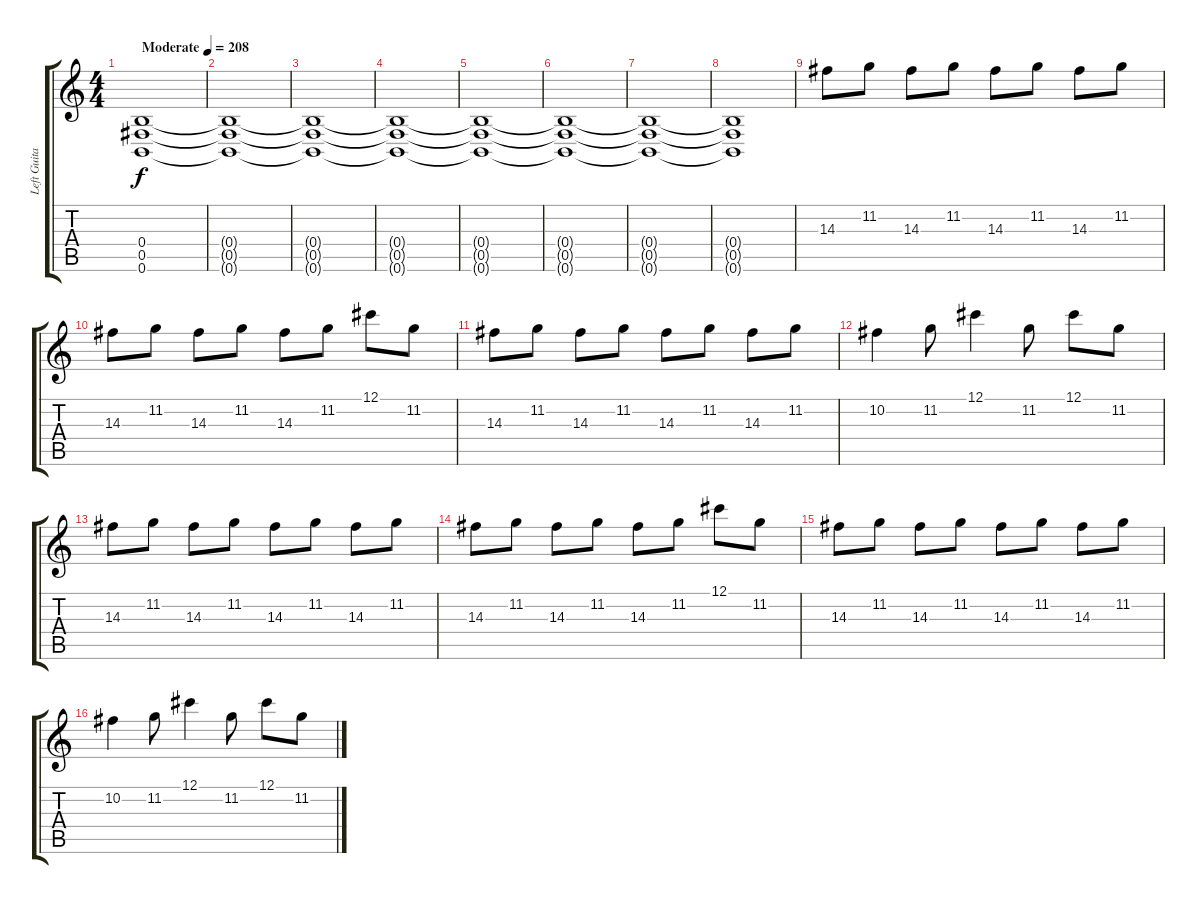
\track ("Left Guitar" "Left Guita") {instrument distortionguitar}
\staff {score tabs}
\tuning (Db4 Ab3 E3 B2 Gb2 B1) {hide}
\ts (4 4)
\tempo (208 "Moderate")
\clef g2
\ks c
(0.4 0.5 0.6).1{dy f instrument distortionguitar} |
(0.4{t} 0.5{t} 0.6{t}).1 |
(0.4{t} 0.5{t} 0.6{t}).1 |
(0.4{t} 0.5{t} 0.6{t}).1 |
(0.4{t} 0.5{t} 0.6{t}).1 |
(0.4{t} 0.5{t} 0.6{t}).1 |
(0.4{t} 0.5{t} 0.6{t}).1 |
(0.4{t} 0.5{t} 0.6{t}).1 |
14.3.8 11.2.8 14.3.8 11.2.8 14.3.8 11.2.8 14.3.8 11.2.8 |
14.3.8 11.2.8 14.3.8 11.2.8 14.3.8 11.2.8 12.1.8 11.2.8 |
14.3.8 11.2.8 14.3.8 11.2.8 14.3.8 11.2.8 14.3.8 11.2.8 |
10.2.4 11.2.8 12.1.4 11.2.8 12.1.8 11.2.8 |
14.3.8 11.2.8 14.3.8 11.2.8 14.3.8 11.2.8 14.3.8 11.2.8 |
14.3.8 11.2.8 14.3.8 11.2.8 14.3.8 11.2.8 12.1.8 11.2.8 |
14.3.8 11.2.8 14.3.8 11.2.8 14.3.8 11.2.8 14.3.8 11.2.8 |
10.2.4 11.2.8 12.1.4 11.2.8 12.1.8 11.2.8
